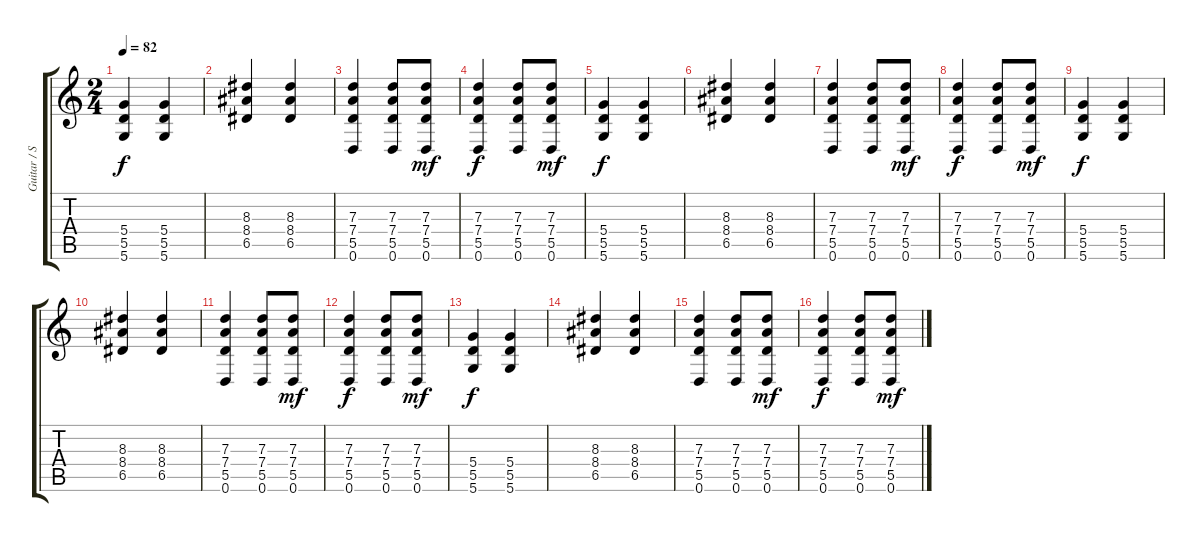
\track ("Guitar / Steph Carpenter" "Guitar / S") {instrument distortionguitar}
\staff {score tabs}
\tuning (E4 B3 G3 D3 A2 D2) {hide}
\ts (2 4)
\tempo 82
\clef g2
\ks c
(5.4 5.5 5.6).4{dy f} (5.4 5.5 5.6).4 |
(8.3 8.4 6.5).4 (8.3 8.4 6.5).4 |
(7.3 7.4 5.5 0.6).4 (7.3 7.4 5.5 0.6).8 (7.3 7.4 5.5 0.6).8{dy mf} |
(7.3 7.4 5.5 0.6).4{dy f} (7.3 7.4 5.5 0.6).8 (7.3 7.4 5.5 0.6).8{dy mf} |
(5.4 5.5 5.6).4{dy f} (5.4 5.5 5.6).4 |
(8.3 8.4 6.5).4 (8.3 8.4 6.5).4 |
(7.3 7.4 5.5 0.6).4 (7.3 7.4 5.5 0.6).8 (7.3 7.4 5.5 0.6).8{dy mf} |
(7.3 7.4 5.5 0.6).4{dy f} (7.3 7.4 5.5 0.6).8 (7.3 7.4 5.5 0.6).8{dy mf} |
(5.4 5.5 5.6).4{dy f} (5.4 5.5 5.6).4 |
(8.3 8.4 6.5).4 (8.3 8.4 6.5).4 |
(7.3 7.4 5.5 0.6).4 (7.3 7.4 5.5 0.6).8 (7.3 7.4 5.5 0.6).8{dy mf} |
(7.3 7.4 5.5 0.6).4{dy f} (7.3 7.4 5.5 0.6).8 (7.3 7.4 5.5 0.6).8{dy mf} |
(5.4 5.5 5.6).4{dy f} (5.4 5.5 5.6).4 |
(8.3 8.4 6.5).4 (8.3 8.4 6.5).4 |
(7.3 7.4 5.5 0.6).4 (7.3 7.4 5.5 0.6).8 (7.3 7.4 5.5 0.6).8{dy mf} |
(7.3 7.4 5.5 0.6).4{dy f} (7.3 7.4 5.5 0.6).8 (7.3 7.4 5.5 0.6).8{dy mf}
